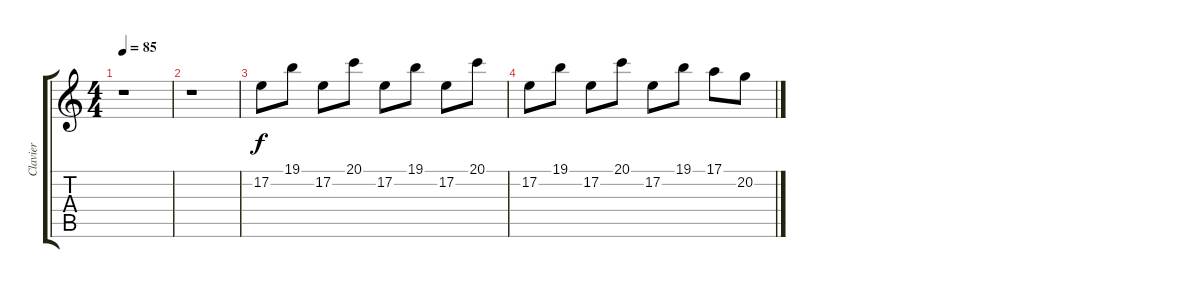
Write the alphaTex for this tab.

\track ("Clavier" "Clavier") {instrument celesta}
\staff {score tabs}
\tuning (E4 B3 G3 D3 A2 E2) {hide}
\ts (4 4)
\tempo 85
\clef g2
\ks c
r.1{dy f} |
r.1 |
17.2.8 19.1.8 17.2.8 20.1.8 17.2.8 19.1.8 17.2.8 20.1.8 |
17.2.8 19.1.8 17.2.8 20.1.8 17.2.8 19.1.8 17.1.8 20.2.8
